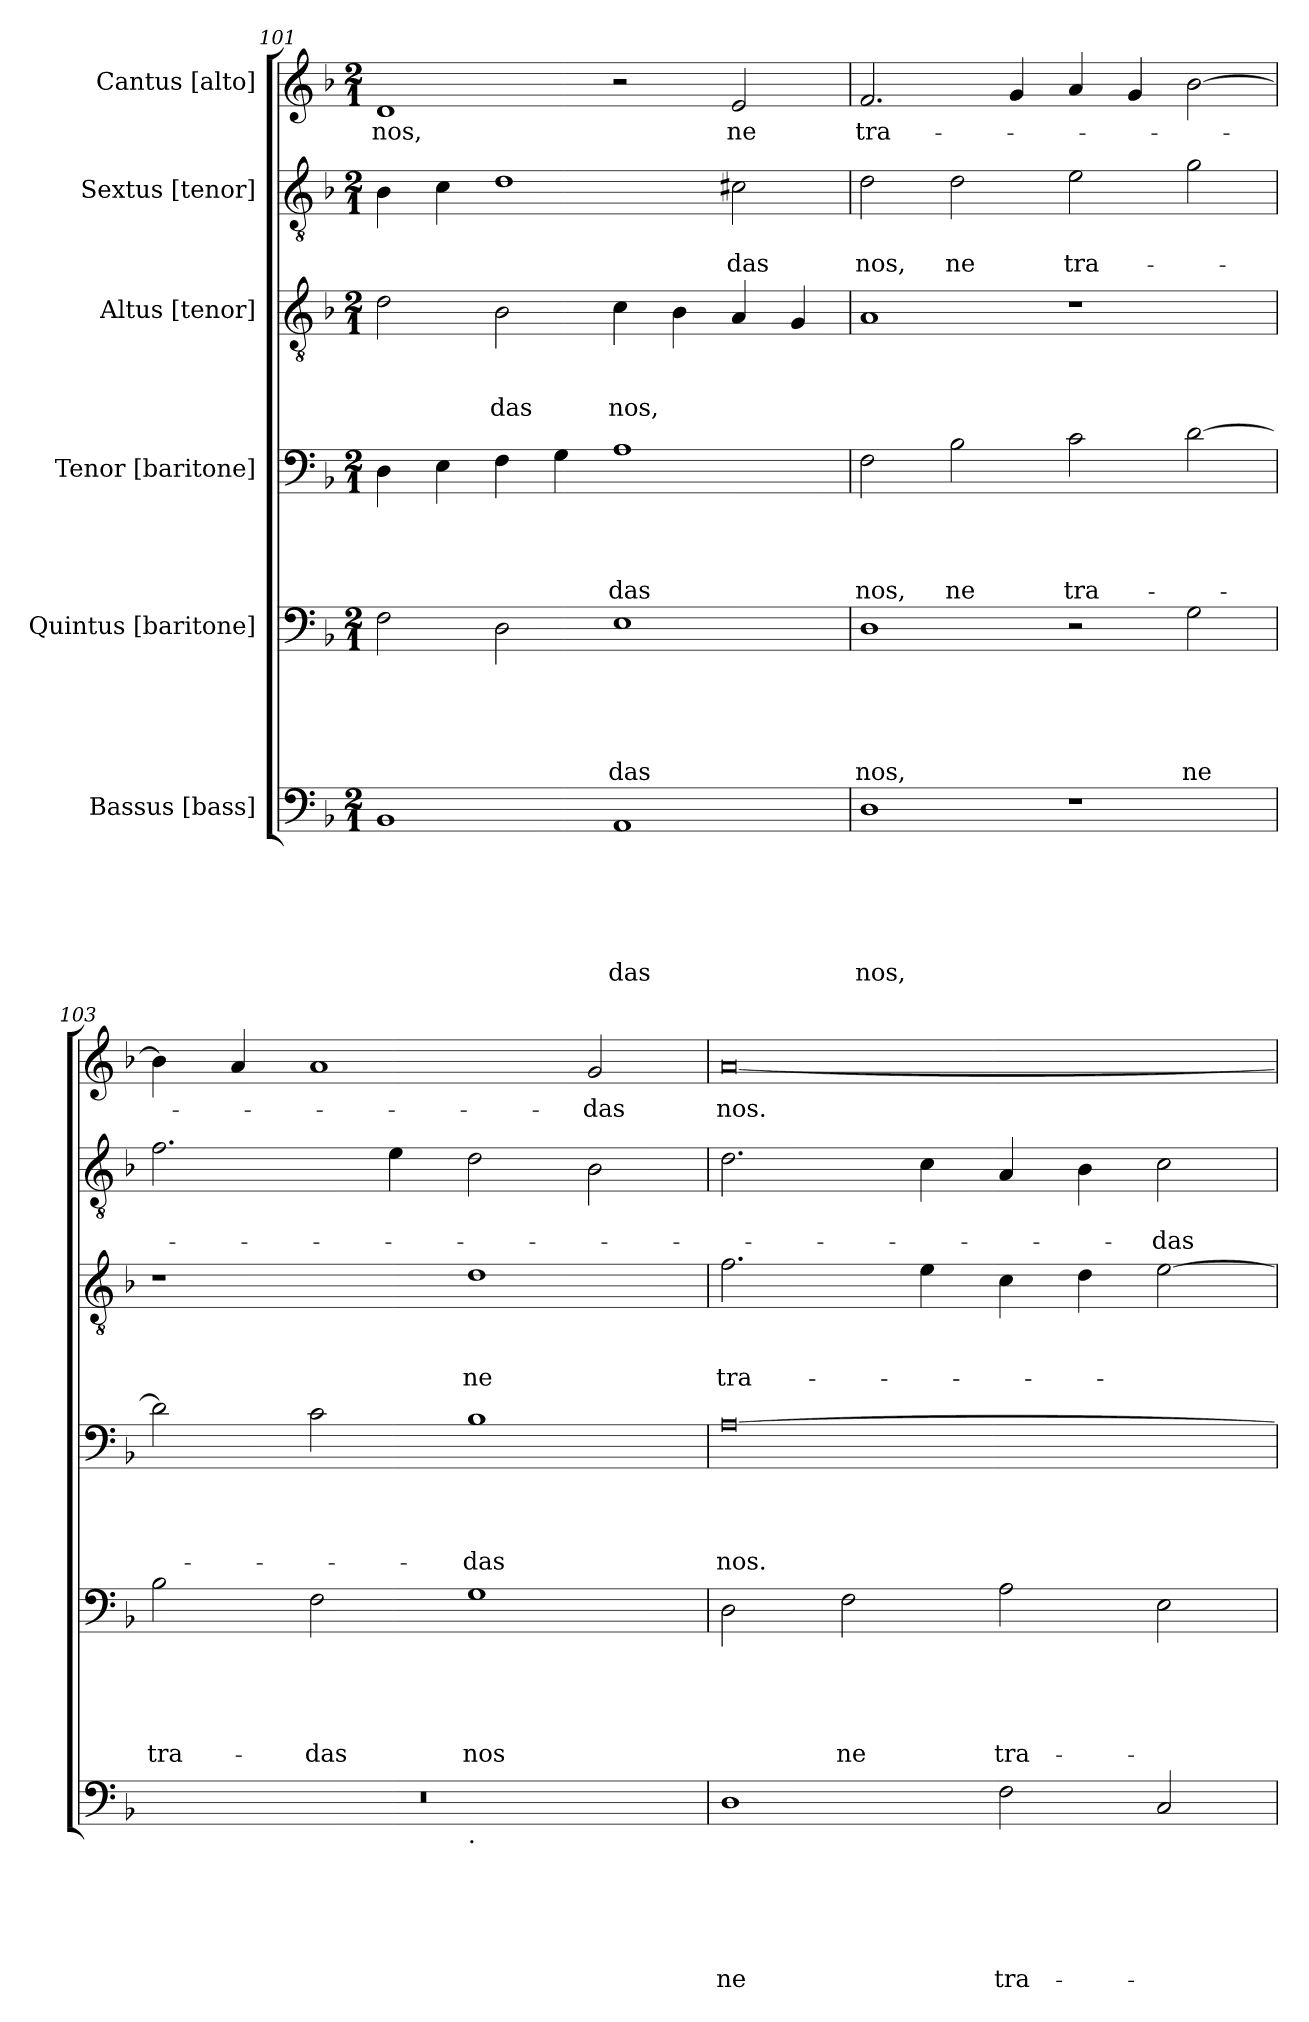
**kern	**text	**text	**text	**text	**text	**text	**kern	**text	**text	**text	**text	**text	**kern	**text	**text	**text	**text	**kern	**text	**text	**text	**kern	**text	**text	**kern	**text
*part6	*part6	*part6	*part6	*part6	*part6	*part6	*part5	*part5	*part5	*part5	*part5	*part5	*part4	*part4	*part4	*part4	*part4	*part3	*part3	*part3	*part3	*part2	*part2	*part2	*part1	*part1
*staff6	*staff6	*staff6	*staff6	*staff6	*staff6	*staff6	*staff5	*staff5	*staff5	*staff5	*staff5	*staff5	*staff4	*staff4	*staff4	*staff4	*staff4	*staff3	*staff3	*staff3	*staff3	*staff2	*staff2	*staff2	*staff1	*staff1
*I"Bassus [bass]	*	*	*	*	*	*	*I"Quintus [baritone]	*	*	*	*	*	*I"Tenor [baritone]	*	*	*	*	*I"Altus [tenor]	*	*	*	*I"Sextus [tenor]	*	*	*I"Cantus [alto]	*
*clefF4	*	*	*	*	*	*	*clefF4	*	*	*	*	*	*clefF4	*	*	*	*	*clefGv2	*	*	*	*clefGv2	*	*	*clefG2	*
*k[b-]	*	*	*	*	*	*	*k[b-]	*	*	*	*	*	*k[b-]	*	*	*	*	*k[b-]	*	*	*	*k[b-]	*	*	*k[b-]	*
*F:	*	*	*	*	*	*	*F:	*	*	*	*	*	*F:	*	*	*	*	*F:	*	*	*	*F:	*	*	*F:	*
*M2/1	*	*	*	*	*	*	*M2/1	*	*	*	*	*	*M2/1	*	*	*	*	*M2/1	*	*	*	*M2/1	*	*	*M2/1	*
=101	=101	=101	=101	=101	=101	=101	=101	=101	=101	=101	=101	=101	=101	=101	=101	=101	=101	=101	=101	=101	=101	=101	=101	=101	=101	=101
!	!	!	!	!	!	!	!	!	!	!	!	!	!	!	!	!	!	!	!	!	!	!	!	!	!	!LO:LY:b
1BB-	.	.	.	.	.	.	2F\	.	.	.	.	.	4D\	.	.	.	.	2d\	.	.	.	4B-\	.	.	1d	nos,
.	.	.	.	.	.	.	.	.	.	.	.	.	4E\	.	.	.	.	.	.	.	.	4c\	.	.	.	.
!	!	!	!	!	!	!	!	!	!	!	!	!	!	!	!	!	!	!	!	!	!LO:LY:b	!	!	!	!	!
.	.	.	.	.	.	.	2D\	.	.	.	.	.	4F\	.	.	.	.	2B-\	.	.	-das	1d	.	.	.	.
.	.	.	.	.	.	.	.	.	.	.	.	.	4G\	.	.	.	.	.	.	.	.	.	.	.	.	.
!	!	!	!	!	!	!LO:LY:b	!	!	!	!	!	!LO:LY:b	!	!	!	!	!LO:LY:b	!	!	!	!LO:LY:b	!	!	!	!	!
1AA	.	.	.	.	.	-das	1E	.	.	.	.	-das	1A	.	.	.	-das	4c\	.	.	nos,	.	.	.	2r	.
.	.	.	.	.	.	.	.	.	.	.	.	.	.	.	.	.	.	4B-\	.	.	.	.	.	.	.	.
!	!	!	!	!	!	!	!	!	!	!	!	!	!	!	!	!	!	!	!	!	!	!	!	!LO:LY:b	!	!LO:LY:b
.	.	.	.	.	.	.	.	.	.	.	.	.	.	.	.	.	.	4A/	.	.	.	2c#X\	.	-das	2e/	ne
.	.	.	.	.	.	.	.	.	.	.	.	.	.	.	.	.	.	4G/	.	.	.	.	.	.	.	.
!!LO:LB:g=z
=102	=102	=102	=102	=102	=102	=102	=102	=102	=102	=102	=102	=102	=102	=102	=102	=102	=102	=102	=102	=102	=102	=102	=102	=102	=102	=102
!	!	!	!	!	!	!LO:LY:b	!	!	!	!	!	!LO:LY:b	!	!	!	!	!LO:LY:b	!	!	!	!	!	!	!LO:LY:b	!	!LO:LY:b
1D	.	.	.	.	.	nos,	1D	.	.	.	.	nos,	2F\	.	.	.	nos,	1A	.	.	.	2d\	.	nos,	2.f/	tra-
!	!	!	!	!	!	!	!	!	!	!	!	!	!	!	!	!	!LO:LY:b	!	!	!	!	!	!	!LO:LY:b	!	!
.	.	.	.	.	.	.	.	.	.	.	.	.	2B-\	.	.	.	ne	.	.	.	.	2d\	.	ne	.	.
.	.	.	.	.	.	.	.	.	.	.	.	.	.	.	.	.	.	.	.	.	.	.	.	.	4g/	.
!	!	!	!	!	!	!	!	!	!	!	!	!	!	!	!	!	!LO:LY:b	!	!	!	!	!	!	!LO:LY:b	!	!
1r	.	.	.	.	.	.	2r	.	.	.	.	.	2c\	.	.	.	tra-	1r	.	.	.	2e\	.	tra-	4a/	.
.	.	.	.	.	.	.	.	.	.	.	.	.	.	.	.	.	.	.	.	.	.	.	.	.	4g/	.
!	!	!	!	!	!	!	!	!	!	!	!	!LO:LY:b	!	!	!	!	!	!	!	!	!	!	!	!	!	!
.	.	.	.	.	.	.	2G\	.	.	.	.	ne	[>2d\	.	.	.	.	.	.	.	.	2g\	.	.	[>2b-\	.
=103	=103	=103	=103	=103	=103	=103	=103	=103	=103	=103	=103	=103	=103	=103	=103	=103	=103	=103	=103	=103	=103	=103	=103	=103	=103	=103
!	!	!	!	!	!	!	!	!	!	!	!	!LO:LY:b	!	!	!	!	!	!	!	!	!	!	!	!	!	!
*^	*	*	*	*	*	*	*	*	*	*	*	*	*	*	*	*	*	*	*	*	*	*	*	*	*	*
0r	1ryy	.	.	.	.	.	.	2B-\	.	.	.	.	tra-	2d\]	.	.	.	.	1r	.	.	.	2.f\	.	.	4b-\]	.
.	.	.	.	.	.	.	.	.	.	.	.	.	.	.	.	.	.	.	.	.	.	.	.	.	.	4a/	.
!	!	!	!	!	!	!	!	!	!	!	!	!	!LO:LY:b	!	!	!	!	!	!	!	!	!	!	!	!	!	!
.	.	.	.	.	.	.	.	2F\	.	.	.	.	-das	2c\	.	.	.	.	.	.	.	.	.	.	.	1a	.
.	.	.	.	.	.	.	.	.	.	.	.	.	.	.	.	.	.	.	.	.	.	.	4e\	.	.	.	.
!	!LO:TX:b:t=.	!	!	!	!	!	!	!	!	!	!	!	!	!	!	!	!	!	!	!	!	!	!	!	!	!	!
!	!	!	!	!	!	!	!	!	!	!	!	!	!LO:LY:b	!	!	!	!	!LO:LY:b	!	!	!	!LO:LY:b	!	!	!	!	!
.	1ryy	.	.	.	.	.	.	1G	.	.	.	.	nos	1B-	.	.	.	-das	1d	.	.	ne	2d\	.	.	.	.
!	!	!	!	!	!	!	!	!	!	!	!	!	!	!	!	!	!	!	!	!	!	!	!	!	!	!	!LO:LY:b
.	.	.	.	.	.	.	.	.	.	.	.	.	.	.	.	.	.	.	.	.	.	.	2B-\	.	.	2g/	-das
=104	=104	=104	=104	=104	=104	=104	=104	=104	=104	=104	=104	=104	=104	=104	=104	=104	=104	=104	=104	=104	=104	=104	=104	=104	=104	=104	=104
!	!	!	!	!	!	!	!LO:LY:b	!	!	!	!	!	!	!	!	!	!	!LO:LY:b	!	!	!	!LO:LY:b	!	!	!	!	!LO:LY:b
*v	*v	*	*	*	*	*	*	*	*	*	*	*	*	*	*	*	*	*	*	*	*	*	*	*	*	*	*
1D	.	.	.	.	.	ne	2D\	.	.	.	.	.	[>0A	.	.	.	nos.	2.f\	.	.	tra-	2.d\	.	.	[>0a	nos.
!	!	!	!	!	!	!	!	!	!	!	!	!LO:LY:b	!	!	!	!	!	!	!	!	!	!	!	!	!	!
.	.	.	.	.	.	.	2F\	.	.	.	.	ne	.	.	.	.	.	.	.	.	.	.	.	.	.	.
.	.	.	.	.	.	.	.	.	.	.	.	.	.	.	.	.	.	4e\	.	.	.	4c\	.	.	.	.
!	!	!	!	!	!	!LO:LY:b	!	!	!	!	!	!LO:LY:b	!	!	!	!	!	!	!	!	!	!	!	!	!	!
2F\	.	.	.	.	.	tra-	2A\	.	.	.	.	tra-	.	.	.	.	.	4c\	.	.	.	4A/	.	.	.	.
.	.	.	.	.	.	.	.	.	.	.	.	.	.	.	.	.	.	4d\	.	.	.	4B-\	.	.	.	.
!	!	!	!	!	!	!	!	!	!	!	!	!	!	!	!	!	!	!	!	!	!	!	!	!LO:LY:b	!	!
2C/	.	.	.	.	.	.	2E\	.	.	.	.	.	.	.	.	.	.	[>2e\	.	.	.	2c\	.	-das	.	.
=	=	=	=	=	=	=	=	=	=	=	=	=	=	=	=	=	=	=	=	=	=	=	=	=	=	=
*-	*-	*-	*-	*-	*-	*-	*-	*-	*-	*-	*-	*-	*-	*-	*-	*-	*-	*-	*-	*-	*-	*-	*-	*-	*-	*-
